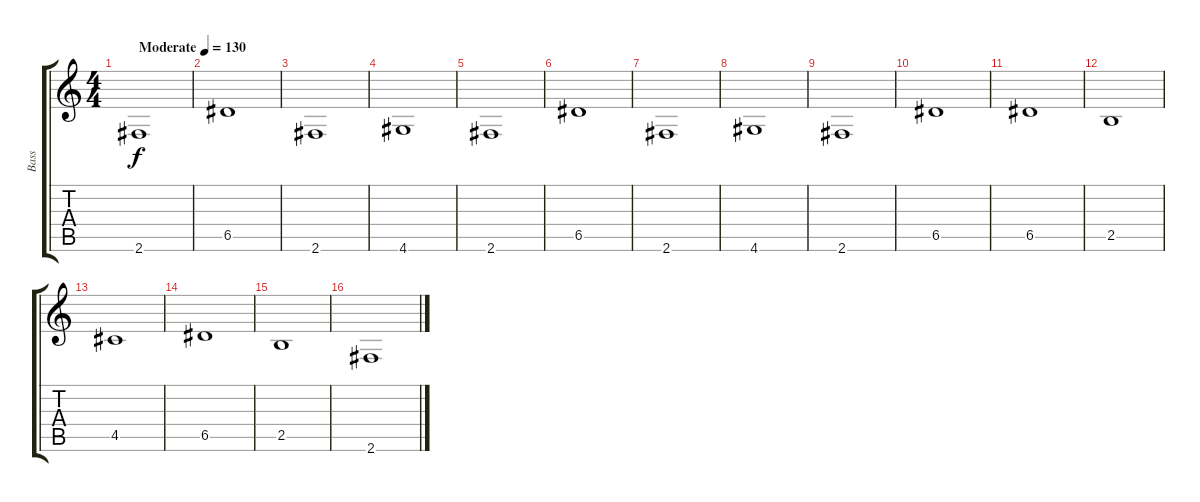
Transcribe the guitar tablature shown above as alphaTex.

\track ("Bass" "Bass") {instrument electricbasspick}
\staff {score tabs}
\tuning (E4 B3 G3 D3 A2 E2) {hide}
\ts (4 4)
\tempo (130 "Moderate")
\clef g2
\ks c
2.6.1{dy f instrument electricbasspick} |
6.5.1 |
2.6.1 |
4.6.1 |
2.6.1 |
6.5.1 |
2.6.1 |
4.6.1 |
2.6.1 |
6.5.1 |
6.5.1 |
2.5.1 |
4.5.1 |
6.5.1 |
2.5.1 |
2.6.1
